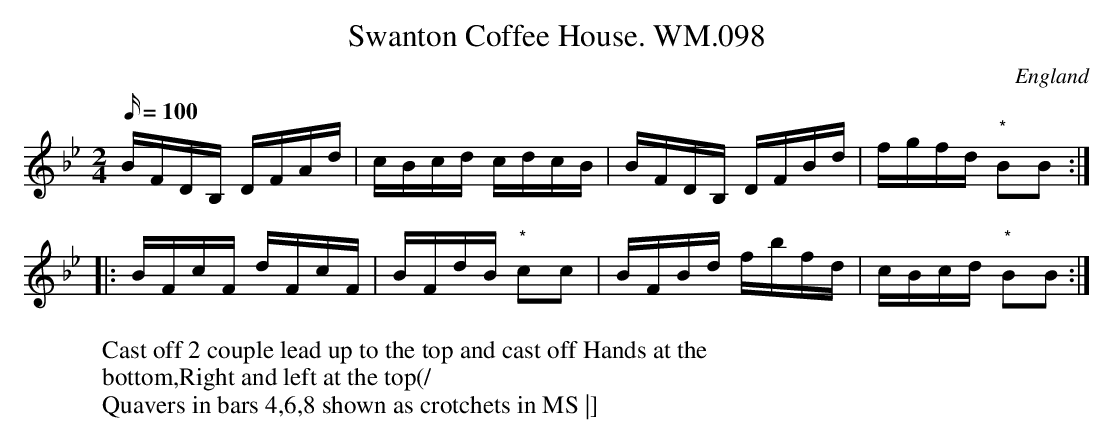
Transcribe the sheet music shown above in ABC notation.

X:1
T:Swanton Coffee House. WM.098
M:2/4
L:1/16
Q:100
O:England
W:Cast off 2 couple lead up to the top and cast off Hands at the
W:bottom,Right and left at the top(/
K:CDor
BFDB, DFAd|cBcd cdcB|BFDB, DFBd|fgfd "*"B2B2:|!
|:BFcF dFcF|BFdB "*"c2c2|BFBd fbfd|cBcd "*"B2B2:|]
W:Quavers in bars 4,6,8 shown as crotchets in MS |]
